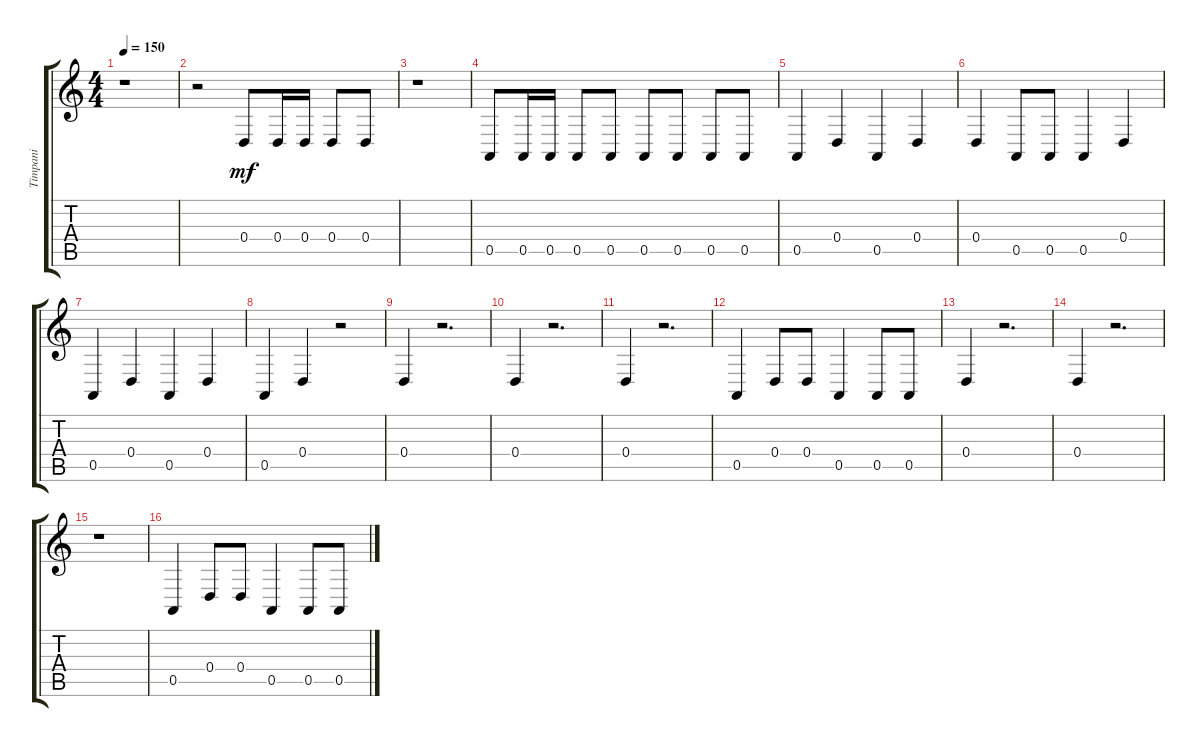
\track ("Timpani" "Timpani") {instrument timpani}
\staff {score tabs}
\tuning (E4 B3 G3 D3 A2 E2) {hide}
\ts (4 4)
\tempo 150
\clef g2
\ks c
r.1{dy mf} |
r.2 0.4.8 0.4.16 0.4.16 0.4.8 0.4.8 |
r.1 |
0.5.8 0.5.16 0.5.16 0.5.8 0.5.8 0.5.8 0.5.8 0.5.8 0.5.8 |
0.5.4 0.4.4 0.5.4 0.4.4 |
0.4.4 0.5.8 0.5.8 0.5.4 0.4.4 |
0.5.4 0.4.4 0.5.4 0.4.4 |
0.5.4 0.4.4 r.2 |
0.4.4 r.2{d} |
0.4.4 r.2{d} |
0.4.4 r.2{d} |
0.5.4 0.4.8 0.4.8 0.5.4 0.5.8 0.5.8 |
0.4.4 r.2{d} |
0.4.4 r.2{d} |
r.1 |
0.5.4 0.4.8 0.4.8 0.5.4 0.5.8 0.5.8
